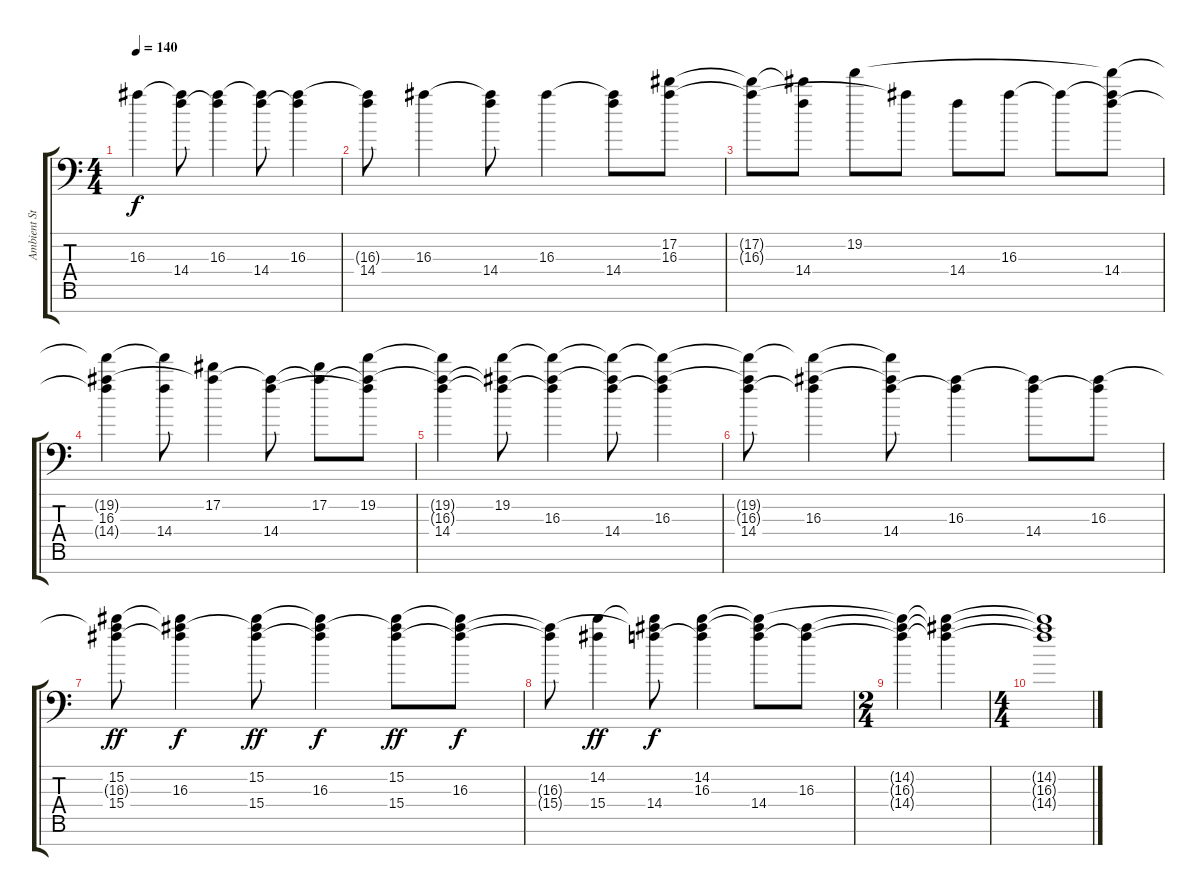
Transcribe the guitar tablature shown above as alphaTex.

\track ("Ambient Strings 1" "Ambient St") {instrument acousticguitarsteel}
\staff {score tabs}
\tuning (Eb4 Bb3 Gb3 Eb3 Bb2 F2 Bb1) {hide}
\ts (4 4)
\tempo 140
\clef f4
\ks c
16.3.4{dy f} (16.3{t} 14.4).8 (16.3 14.4{t}).4 (16.3{t} 14.4).8 (16.3 14.4{t}).4 |
(16.3{t} 14.4).8 16.3.4 (16.3{t} 14.4).8 16.3.4 (16.3{t} 14.4).8 (17.2 16.3).8 |
(17.2{t} 16.3{t}).8 (17.2{t} 14.4).8 19.2.8 16.3{t}.8 14.4.8 16.3.8 16.3{t}.8 (19.2{t} 16.3{t} 14.4).8 |
(19.2{t} 16.3 14.4{t}).4 (19.2{t} 14.4).8 (17.2 16.3{t}).4 (16.3{t} 14.4).8 (17.2 16.3{t}).8 (19.2 16.3{t} 14.4{t}).8 |
(19.2{t} 16.3{t} 14.4).4 (19.2 16.3{t} 14.4{t}).8 (19.2{t} 16.3 14.4{t}).4 (19.2{t} 16.3{t} 14.4).8 (19.2{t} 16.3 14.4{t}).4 |
(19.2{t} 16.3{t} 14.4).8 (19.2{t} 16.3 14.4{t}).4 (19.2{t} 16.3{t} 14.4).8 (16.3 14.4{t}).4 (16.3{t} 14.4).8 (16.3 14.4{t}).8 |
(15.2 16.3{t} 15.4).8{dy ff} (15.2{t} 16.3 15.4{t}).4{dy f} (15.2 16.3{t} 15.4).8{dy ff} (15.2{t} 16.3 15.4{t}).4{dy f} (15.2 16.3{t} 15.4).8{dy ff} (15.2{t} 16.3 15.4{t}).8{dy f} |
(16.3{t} 15.4{t}).8 (14.2 15.4).4{dy ff} (14.2{t} 16.3{t} 14.4).8{dy f} (14.2 16.3 14.4{t}).4 (14.2{t} 16.3{t} 14.4).8 (16.3 14.4{t}).8 |
\ts (2 4)
(14.2{t} 16.3{t} 14.4{t}).4 (14.2{t} 16.3{t} 14.4{t}).4 |
\ts (4 4)
(14.2{t} 16.3{t} 14.4{t}).1
